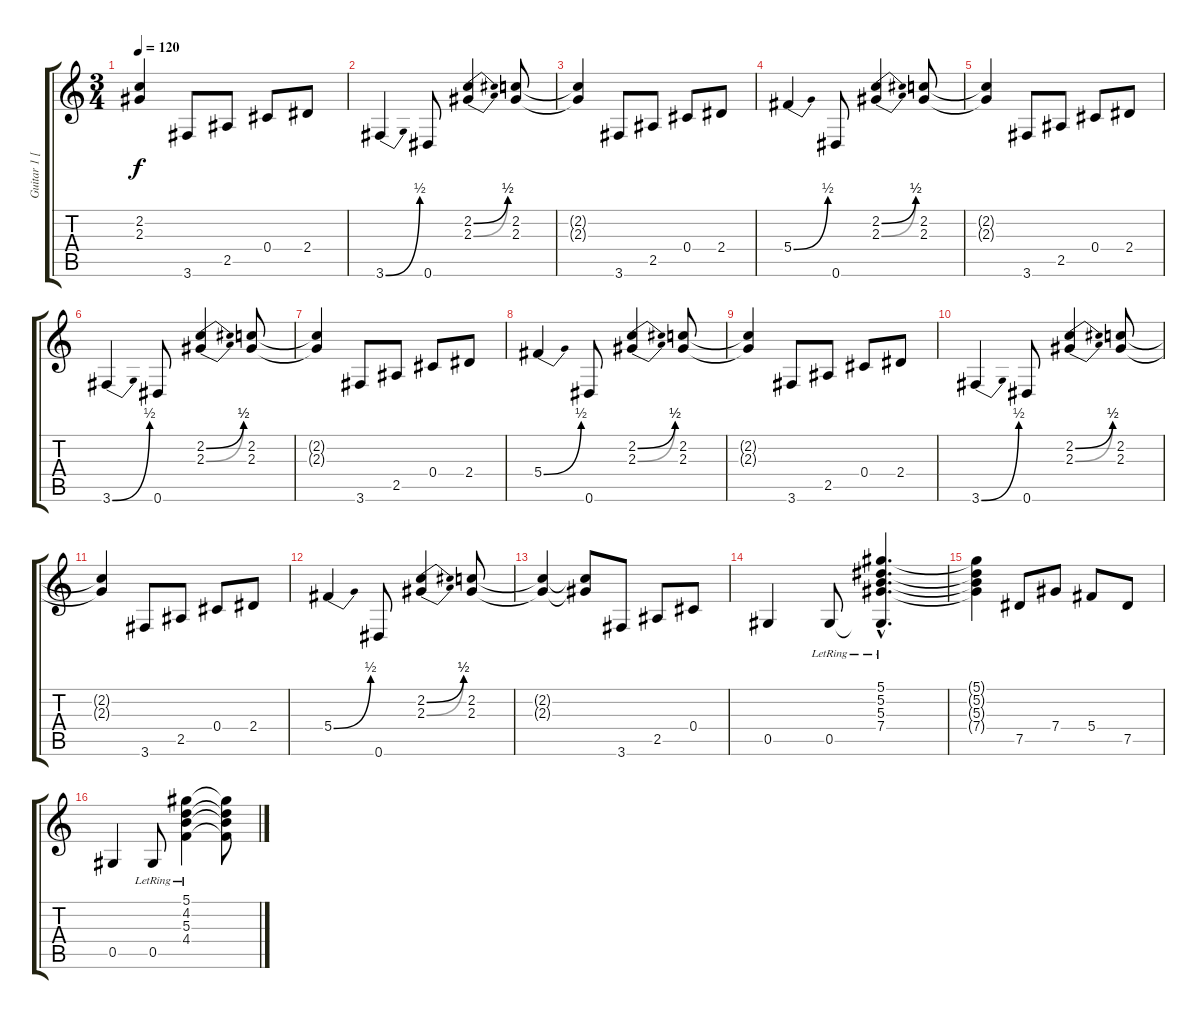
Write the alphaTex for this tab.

\track ("Guitar 1 [Slash]" "Guitar 1 [") {instrument overdrivenguitar}
\staff {score tabs}
\tuning (Eb4 Bb3 Gb3 Db3 Ab2 Eb2) {hide}
\ts (3 4)
\tempo 120
\clef g2
\ks c
(2.2{t} 2.3{t}).4{dy f} 3.6.8 2.5.8 0.4.8 2.4.8 |
3.6{be (bend 0 0 60 2)}.4 0.6.8 (2.2{be (bend 0 0 60 2)} 2.3{be (bend 0 0 60 2)}).4 (2.2 2.3).8 |
(2.2{t} 2.3{t}).4 3.6.8 2.5.8 0.4.8 2.4.8 |
5.4{be (bend 0 0 60 2)}.4 0.6.8 (2.2{be (bend 0 0 60 2)} 2.3{be (bend 0 0 60 2)}).4 (2.2 2.3).8 |
(2.2{t} 2.3{t}).4 3.6.8 2.5.8 0.4.8 2.4.8 |
3.6{be (bend 0 0 60 2)}.4 0.6.8 (2.2{be (bend 0 0 60 2)} 2.3{be (bend 0 0 60 2)}).4 (2.2 2.3).8 |
(2.2{t} 2.3{t}).4 3.6.8 2.5.8 0.4.8 2.4.8 |
5.4{be (bend 0 0 60 2)}.4 0.6.8 (2.2{be (bend 0 0 60 2)} 2.3{be (bend 0 0 60 2)}).4 (2.2 2.3).8 |
(2.2{t} 2.3{t}).4 3.6.8 2.5.8 0.4.8 2.4.8 |
3.6{be (bend 0 0 60 2)}.4 0.6.8 (2.2{be (bend 0 0 60 2)} 2.3{be (bend 0 0 60 2)}).4 (2.2 2.3).8 |
(2.2{t} 2.3{t}).4 3.6.8 2.5.8 0.4.8 2.4.8 |
5.4{be (bend 0 0 60 2)}.4 0.6.8 (2.2{be (bend 0 0 60 2)} 2.3{be (bend 0 0 60 2)}).4 (2.2 2.3).8 |
(2.2{t} 2.3{t}).4 (2.2{t} 2.3{t}).8 3.6.8 2.5.8 0.4.8 |
0.5.4 0.5{lr}.8 (5.1{hac lr} 5.2{hac lr} 5.3{hac lr} 7.4{hac lr} 0.5{hac t}).4{d} |
(5.1{t} 5.2{t} 5.3{t} 7.4{t}).4 7.5.8 7.4.8 5.4.8 7.5.8 |
0.5.4 0.5{lr}.8 (5.1{lr} 4.2{lr} 5.3{lr} 4.4{lr}).4 (5.1{t} 4.2{t} 5.3{t} 4.4{t}).8
